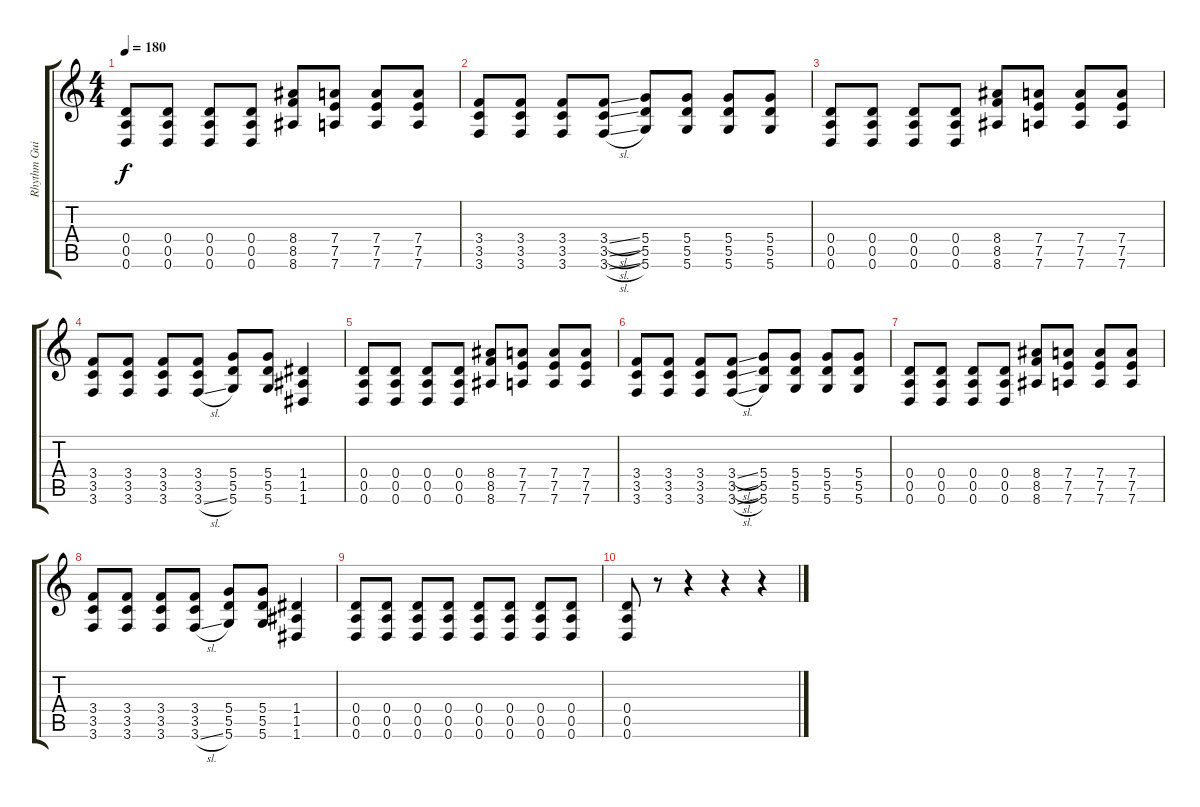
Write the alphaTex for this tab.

\track ("Rhythm Guitar" "Rhythm Gui") {instrument overdrivenguitar}
\staff {score tabs}
\tuning (E4 B3 G3 D3 A2 D2) {hide}
\ts (4 4)
\tempo 180
\clef g2
\ks c
(0.4 0.5 0.6).8{dy f} (0.4 0.5 0.6).8 (0.4 0.5 0.6).8 (0.4 0.5 0.6).8 (8.4 8.5 8.6).8 (7.4 7.5 7.6).8 (7.4 7.5 7.6).8 (7.4 7.5 7.6).8 |
(3.4 3.5 3.6).8 (3.4 3.5 3.6).8 (3.4 3.5 3.6).8 (3.4{sl} 3.5{sl} 3.6{sl}).8 (5.4 5.5 5.6).8 (5.4 5.5 5.6).8 (5.4 5.5 5.6).8 (5.4 5.5 5.6).8 |
(0.4 0.5 0.6).8 (0.4 0.5 0.6).8 (0.4 0.5 0.6).8 (0.4 0.5 0.6).8 (8.4 8.5 8.6).8 (7.4 7.5 7.6).8 (7.4 7.5 7.6).8 (7.4 7.5 7.6).8 |
(3.4 3.5 3.6).8 (3.4 3.5 3.6).8 (3.4 3.5 3.6).8 (3.4 3.5 3.6{sl}).8 (5.4 5.5 5.6).8 (5.4 5.5 5.6).8 (1.4 1.5 1.6).4 |
(0.4 0.5 0.6).8 (0.4 0.5 0.6).8 (0.4 0.5 0.6).8 (0.4 0.5 0.6).8 (8.4 8.5 8.6).8 (7.4 7.5 7.6).8 (7.4 7.5 7.6).8 (7.4 7.5 7.6).8 |
(3.4 3.5 3.6).8 (3.4 3.5 3.6).8 (3.4 3.5 3.6).8 (3.4{sl} 3.5{sl} 3.6{sl}).8 (5.4 5.5 5.6).8 (5.4 5.5 5.6).8 (5.4 5.5 5.6).8 (5.4 5.5 5.6).8 |
(0.4 0.5 0.6).8 (0.4 0.5 0.6).8 (0.4 0.5 0.6).8 (0.4 0.5 0.6).8 (8.4 8.5 8.6).8 (7.4 7.5 7.6).8 (7.4 7.5 7.6).8 (7.4 7.5 7.6).8 |
(3.4 3.5 3.6).8 (3.4 3.5 3.6).8 (3.4 3.5 3.6).8 (3.4 3.5 3.6{sl}).8 (5.4 5.5 5.6).8 (5.4 5.5 5.6).8 (1.4 1.5 1.6).4 |
(0.4 0.5 0.6).8 (0.4 0.5 0.6).8 (0.4 0.5 0.6).8 (0.4 0.5 0.6).8 (0.4 0.5 0.6).8 (0.4 0.5 0.6).8 (0.4 0.5 0.6).8 (0.4 0.5 0.6).8 |
(0.4 0.5 0.6).8 r.8 r.4 r.4 r.4
